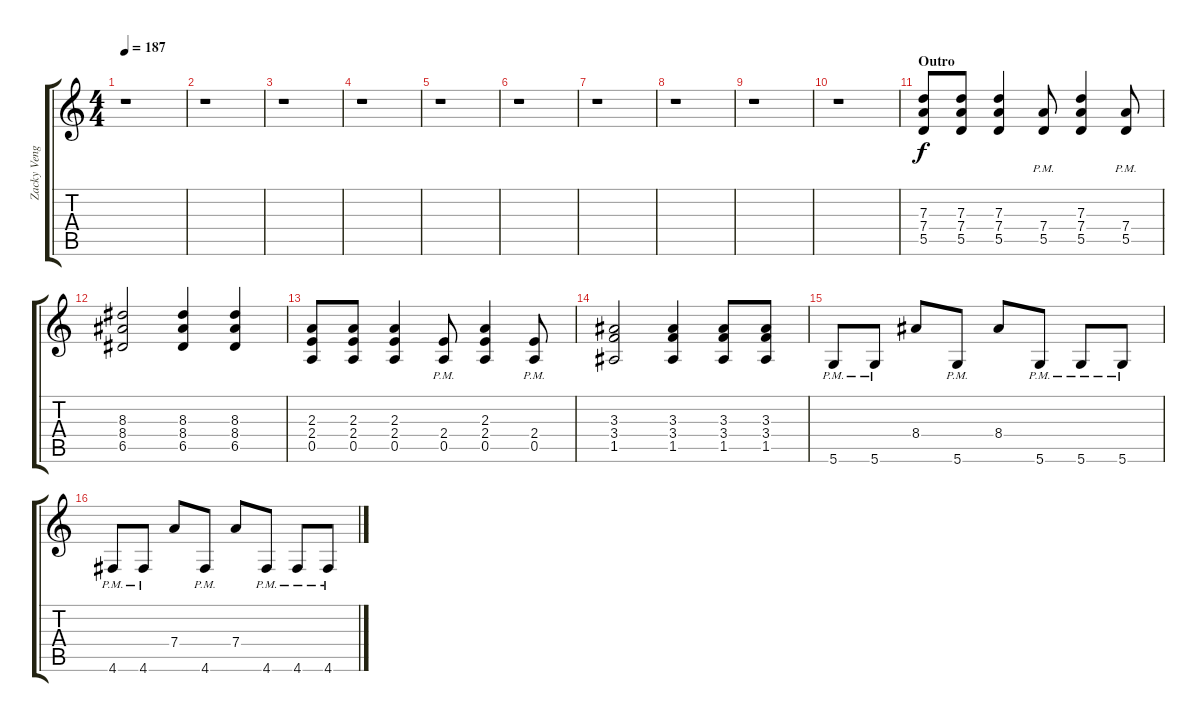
\track ("Zacky Vengeance (Dist. Rhythm)" "Zacky Veng") {instrument distortionguitar}
\staff {score tabs}
\tuning (E4 B3 G3 D3 A2 D2) {hide}
\ts (4 4)
\tempo 187
\clef g2
\ks c
r.1{dy f} |
r.1 |
r.1 |
r.1 |
r.1 |
r.1 |
r.1 |
r.1 |
r.1 |
r.1 |
\section ("" "Outro")
(7.3 7.4 5.5).8 (7.3 7.4 5.5).8 (7.3 7.4 5.5).4 (7.4{pm} 5.5{pm}).8 (7.3 7.4 5.5).4 (7.4{pm} 5.5{pm}).8 |
(8.3 8.4 6.5).2 (8.3 8.4 6.5).4 (8.3 8.4 6.5).4 |
(2.3 2.4 0.5).8 (2.3 2.4 0.5).8 (2.3 2.4 0.5).4 (2.4{pm} 0.5{pm}).8 (2.3 2.4 0.5).4 (2.4{pm} 0.5{pm}).8 |
(3.3 3.4 1.5).2 (3.3 3.4 1.5).4 (3.3 3.4 1.5).8 (3.3 3.4 1.5).8 |
5.6{pm}.8 5.6{pm}.8 8.4.8 5.6{pm}.8 8.4.8 5.6{pm}.8 5.6{pm}.8 5.6{pm}.8 |
4.6{pm}.8 4.6{pm}.8 7.4.8 4.6{pm}.8 7.4.8 4.6{pm}.8 4.6{pm}.8 4.6{pm}.8
